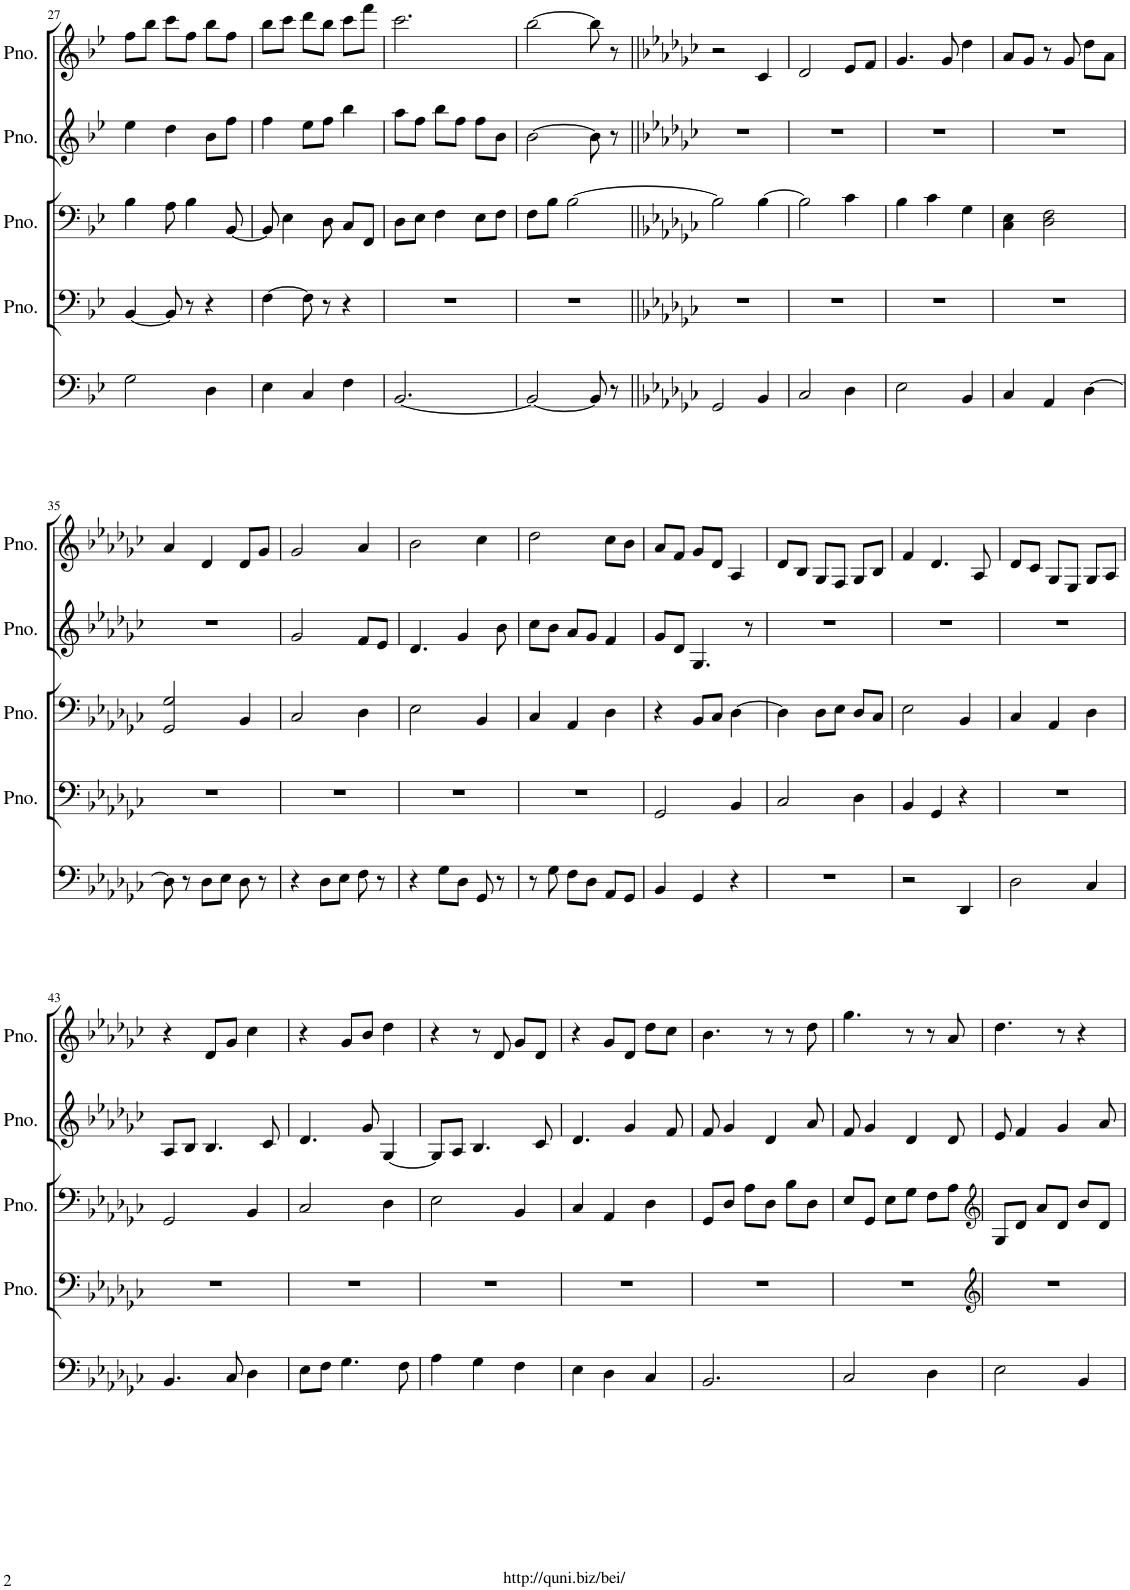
**kern	**kern	**kern	**kern	**kern
*part5	*part4	*part3	*part2	*part1
*staff5	*staff4	*staff3	*staff2	*staff1
*I"Pedal	*I"Piano	*I"Piano	*I"Piano	*I"Piano
*	*I'Pno.	*I'Pno.	*I'Pno.	*I'Pno.
!!LO:PB:g=z
*clefF4	*clefF4	*clefF4	*clefG2	*clefG2
*k[b-e-]	*k[b-e-]	*k[b-e-]	*k[b-e-]	*k[b-e-]
*M3/4	*M3/4	*M3/4	*M3/4	*M3/4
=27	=27	=27	=27	=27
2G\	[4BB-/	4B-\	4ee-\	8ff\L
.	.	.	.	8bb-\J
.	8BB-/]	8A\	4dd\	8ccc\L
.	8r	4B-\	.	8ff\J
4D\	4r	.	8b-\L	8bb-\L
.	.	[8BB-/	8ff\J	8ff\J
=28	=28	=28	=28	=28
4E-\	[4F\	8BB-/]	4ff\	8bb-\L
.	.	4E-\	.	8ccc\J
4C/	8F\]	.	8ee-\L	8ddd\L
.	8r	8D\	8ff\J	8bb-\J
4F\	4r	8C/L	4bb-\	8ccc\L
.	.	8FF/J	.	8fff\J
=29	=29	=29	=29	=29
[2.BB-/	2.r	8D\L	8aa\L	2.ccc\
.	.	8E-\J	8ff\J	.
.	.	4F\	8bb-\L	.
.	.	.	8ff\J	.
.	.	8E-\L	8ff\L	.
.	.	8F\J	8b-\J	.
=30	=30	=30	=30	=30
2BB-/_	2.r	8F\L	[2b-\	[2bb-\
.	.	8B-\J	.	.
.	.	[2B-\	.	.
8BB-/]	.	.	8b-\]	8bb-\]
8r	.	.	8r	8r
=31||	=31||	=31||	=31||	=31||
*k[b-e-a-d-g-c-]	*k[b-e-a-d-g-c-]	*k[b-e-a-d-g-c-]	*k[b-e-a-d-g-c-]	*k[b-e-a-d-g-c-]
2GG-/	2.r	2B-\]	2.r	2r
4BB-/	.	[4B-\	.	4c-/
=32	=32	=32	=32	=32
2C-/	2.r	2B-\]	2.r	2d-/
4D-\	.	4c-\	.	8e-/L
.	.	.	.	8f/J
=33	=33	=33	=33	=33
2E-\	2.r	4B-\	2.r	4.g-/
.	.	4c-\	.	.
.	.	.	.	8g-/
4BB-/	.	4G-\	.	4dd-\
=34	=34	=34	=34	=34
4C-/	2.r	4C-\ 4E-\	2.r	8a-/L
.	.	.	.	8g-/J
4AA-/	.	2D-\ 2F\	.	8r
.	.	.	.	8g-/
[4D-\	.	.	.	8dd-\L
.	.	.	.	8a-\J
!!LO:LB:g=z
=35	=35	=35	=35	=35
8D-\]	2.r	2GG-/ 2G-/	2.r	4a-/
8r	.	.	.	.
8D-\L	.	.	.	4d-/
8E-\J	.	.	.	.
8D-\	.	4BB-/	.	8d-/L
8r	.	.	.	8g-/J
=36	=36	=36	=36	=36
4r	2.r	2C-/	2g-/	2g-/
8D-\L	.	.	.	.
8E-\J	.	.	.	.
8F\	.	4D-\	8f/L	4a-/
8r	.	.	8e-/J	.
=37	=37	=37	=37	=37
4r	2.r	2E-\	4.d-/	2b-\
8G-\L	.	.	.	.
8D-\J	.	.	4g-/	.
8GG-/	.	4BB-/	.	4cc-\
8r	.	.	8b-\	.
=38	=38	=38	=38	=38
8r	2.r	4C-/	8cc-\L	2dd-\
8G-\	.	.	8b-\J	.
8F\L	.	4AA-/	8a-/L	.
8D-\J	.	.	8g-/J	.
8AA-/L	.	4D-\	4f/	8cc-\L
8GG-/J	.	.	.	8b-\J
=39	=39	=39	=39	=39
4BB-/	2GG-/	4r	8g-/L	8a-/L
.	.	.	8d-/J	8f/J
4GG-/	.	8BB-/L	4.G-/	8g-/L
.	.	8C-/J	.	8d-/J
4r	4BB-/	[4D-\	.	4A-/
.	.	.	8r	.
=40	=40	=40	=40	=40
2.r	2C-/	4D-\]	2.r	8d-/L
.	.	.	.	8B-/J
.	.	8D-\L	.	8G-/L
.	.	8E-\J	.	8F/J
.	4D-\	8D-/L	.	8G-/L
.	.	8C-/J	.	8B-/J
=41	=41	=41	=41	=41
2r	4BB-/	2E-\	2.r	4f/
.	4GG-/	.	.	4.d-/
4DD-/	4r	4BB-/	.	.
.	.	.	.	8A-/
=42	=42	=42	=42	=42
2D-\	2.r	4C-/	2.r	8d-/L
.	.	.	.	8c-/J
.	.	4AA-/	.	8G-/L
.	.	.	.	8E-/J
4C-/	.	4D-\	.	8G-/L
.	.	.	.	8A-/J
!!LO:LB:g=z
=43	=43	=43	=43	=43
4.BB-/	2.r	2GG-/	8A-/L	4r
.	.	.	8B-/J	.
.	.	.	4.B-/	8d-/L
8C-/	.	.	.	8g-/J
4D-\	.	4BB-/	.	4cc-\
.	.	.	8c-/	.
=44	=44	=44	=44	=44
8E-\L	2.r	2C-/	4.d-/	4r
8F\J	.	.	.	.
4.G-\	.	.	.	8g-/L
.	.	.	8g-/	8b-/J
.	.	4D-\	[4G-/	4dd-\
8F\	.	.	.	.
=45	=45	=45	=45	=45
4A-\	2.r	2E-\	8G-/L]	4r
.	.	.	8A-/J	.
4G-\	.	.	4.B-/	8r
.	.	.	.	8d-/
4F\	.	4BB-/	.	8g-/L
.	.	.	8c-/	8d-/J
=46	=46	=46	=46	=46
4E-\	2.r	4C-/	4.d-/	4r
4D-\	.	4AA-/	.	8g-/L
.	.	.	4g-/	8d-/J
4C-/	.	4D-\	.	8dd-\L
.	.	.	8f/	8cc-\J
=47	=47	=47	=47	=47
2.BB-/	2.r	8GG-/L	8f/	4.b-\
.	.	8D-/J	4g-/	.
.	.	8A-\L	.	.
.	.	8D-\J	4d-/	8r
.	.	8B-\L	.	8r
.	.	8D-\J	8a-/	8dd-\
=48	=48	=48	=48	=48
2C-/	2.r	8E-/L	8f/	4.gg-\
.	.	8GG-/J	4g-/	.
.	.	8E-\L	.	.
.	.	8G-\J	4d-/	8r
4D-\	.	8F\L	.	8r
.	.	8A-\J	8d-/	8a-/
=49	=49	=49	=49	=49
*	*clefG2	*clefG2	*	*
2E-\	2.r	8G-/L	8e-/	4.dd-\
.	.	8d-/J	4f/	.
.	.	8a-/L	.	.
.	.	8d-/J	4g-/	8r
4BB-/	.	8b-/L	.	4r
.	.	8d-/J	8a-/	.
=	=	=	=	=
*-	*-	*-	*-	*-
